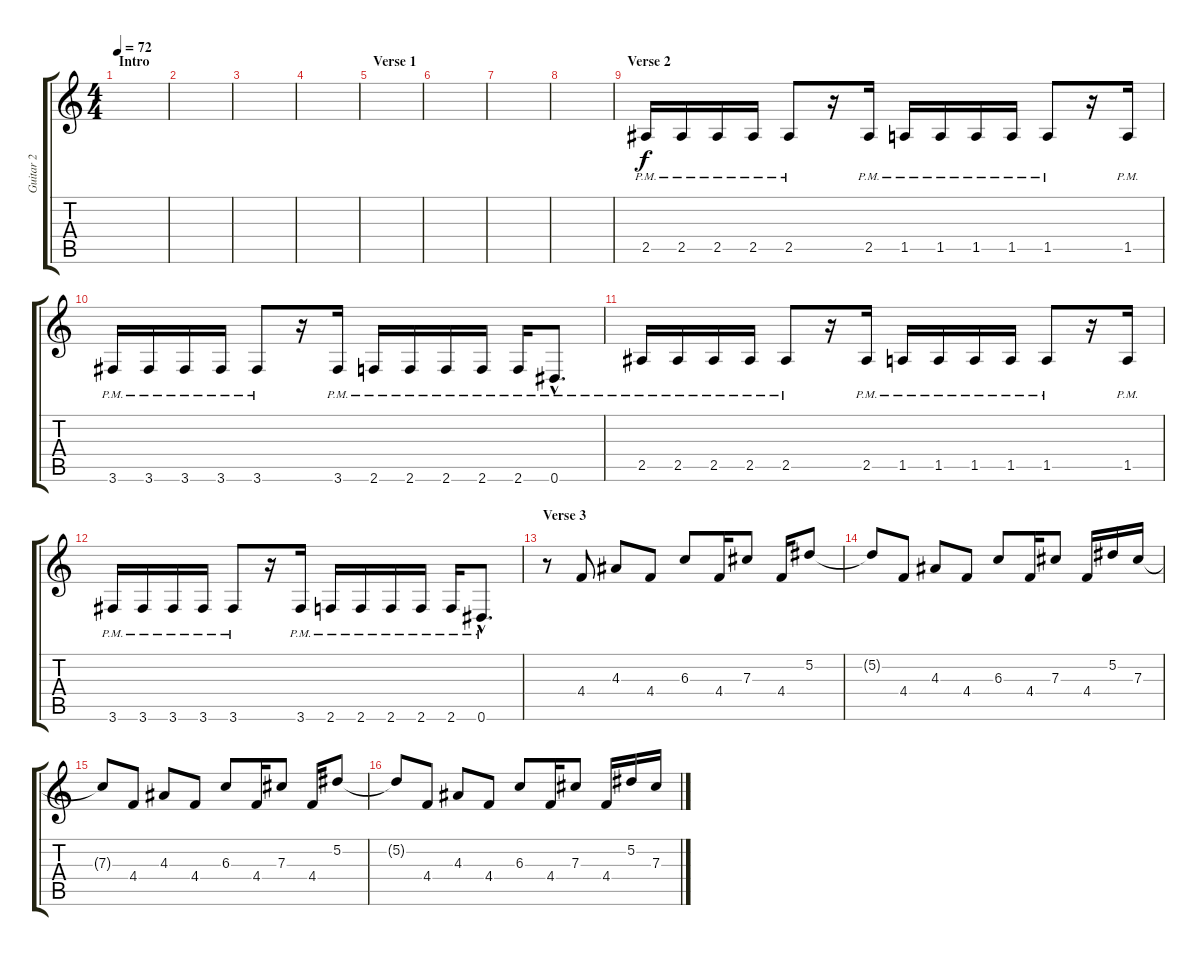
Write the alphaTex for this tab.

\track ("Guitar 2" "Guitar 2") {instrument electricguitarclean}
\staff {score tabs}
\tuning (Eb4 Bb3 Gb3 Db3 Ab2 Eb2) {hide}
\ts (4 4)
\section ("" "Intro")
\tempo 72
\clef g2
\ks c
|
|
|
|
\section ("" "Verse 1")
|
|
|
|
\section ("" "Verse 2")
2.5{pm}.16{instrument distortionguitar} 2.5{pm}.16 2.5{pm}.16 2.5{pm}.16 2.5{pm}.8 r.16 2.5{pm}.16 1.5{pm}.16 1.5{pm}.16 1.5{pm}.16 1.5{pm}.16 1.5{pm}.8 r.16 1.5{pm}.16 |
3.6{pm}.16 3.6{pm}.16 3.6{pm}.16 3.6{pm}.16 3.6{pm}.8 r.16 3.6{pm}.16 2.6{pm}.16 2.6{pm}.16 2.6{pm}.16 2.6{pm}.16 2.6{pm}.16 0.6{hac pm}.8{d} |
2.5{pm}.16 2.5{pm}.16 2.5{pm}.16 2.5{pm}.16 2.5{pm}.8 r.16 2.5{pm}.16 1.5{pm}.16 1.5{pm}.16 1.5{pm}.16 1.5{pm}.16 1.5{pm}.8 r.16 1.5{pm}.16 |
3.6{pm}.16 3.6{pm}.16 3.6{pm}.16 3.6{pm}.16 3.6{pm}.8 r.16 3.6{pm}.16 2.6{pm}.16 2.6{pm}.16 2.6{pm}.16 2.6{pm}.16 2.6{pm}.16 0.6{hac pm}.8{d} |
\section ("" "Verse 3")
r.8{instrument electricguitarclean} 4.4.8 4.3.8 4.4.8 6.3.8 4.4.16 7.3.8 4.4.16 5.2.8 |
5.2{t}.8 4.4.8 4.3.8 4.4.8 6.3.8 4.4.16 7.3.8 4.4.16 5.2.16 7.3.16 |
7.3{t}.8 4.4.8 4.3.8 4.4.8 6.3.8 4.4.16 7.3.8 4.4.16 5.2.8 |
5.2{t}.8 4.4.8 4.3.8 4.4.8 6.3.8 4.4.16 7.3.8 4.4.16 5.2.16 7.3.16
